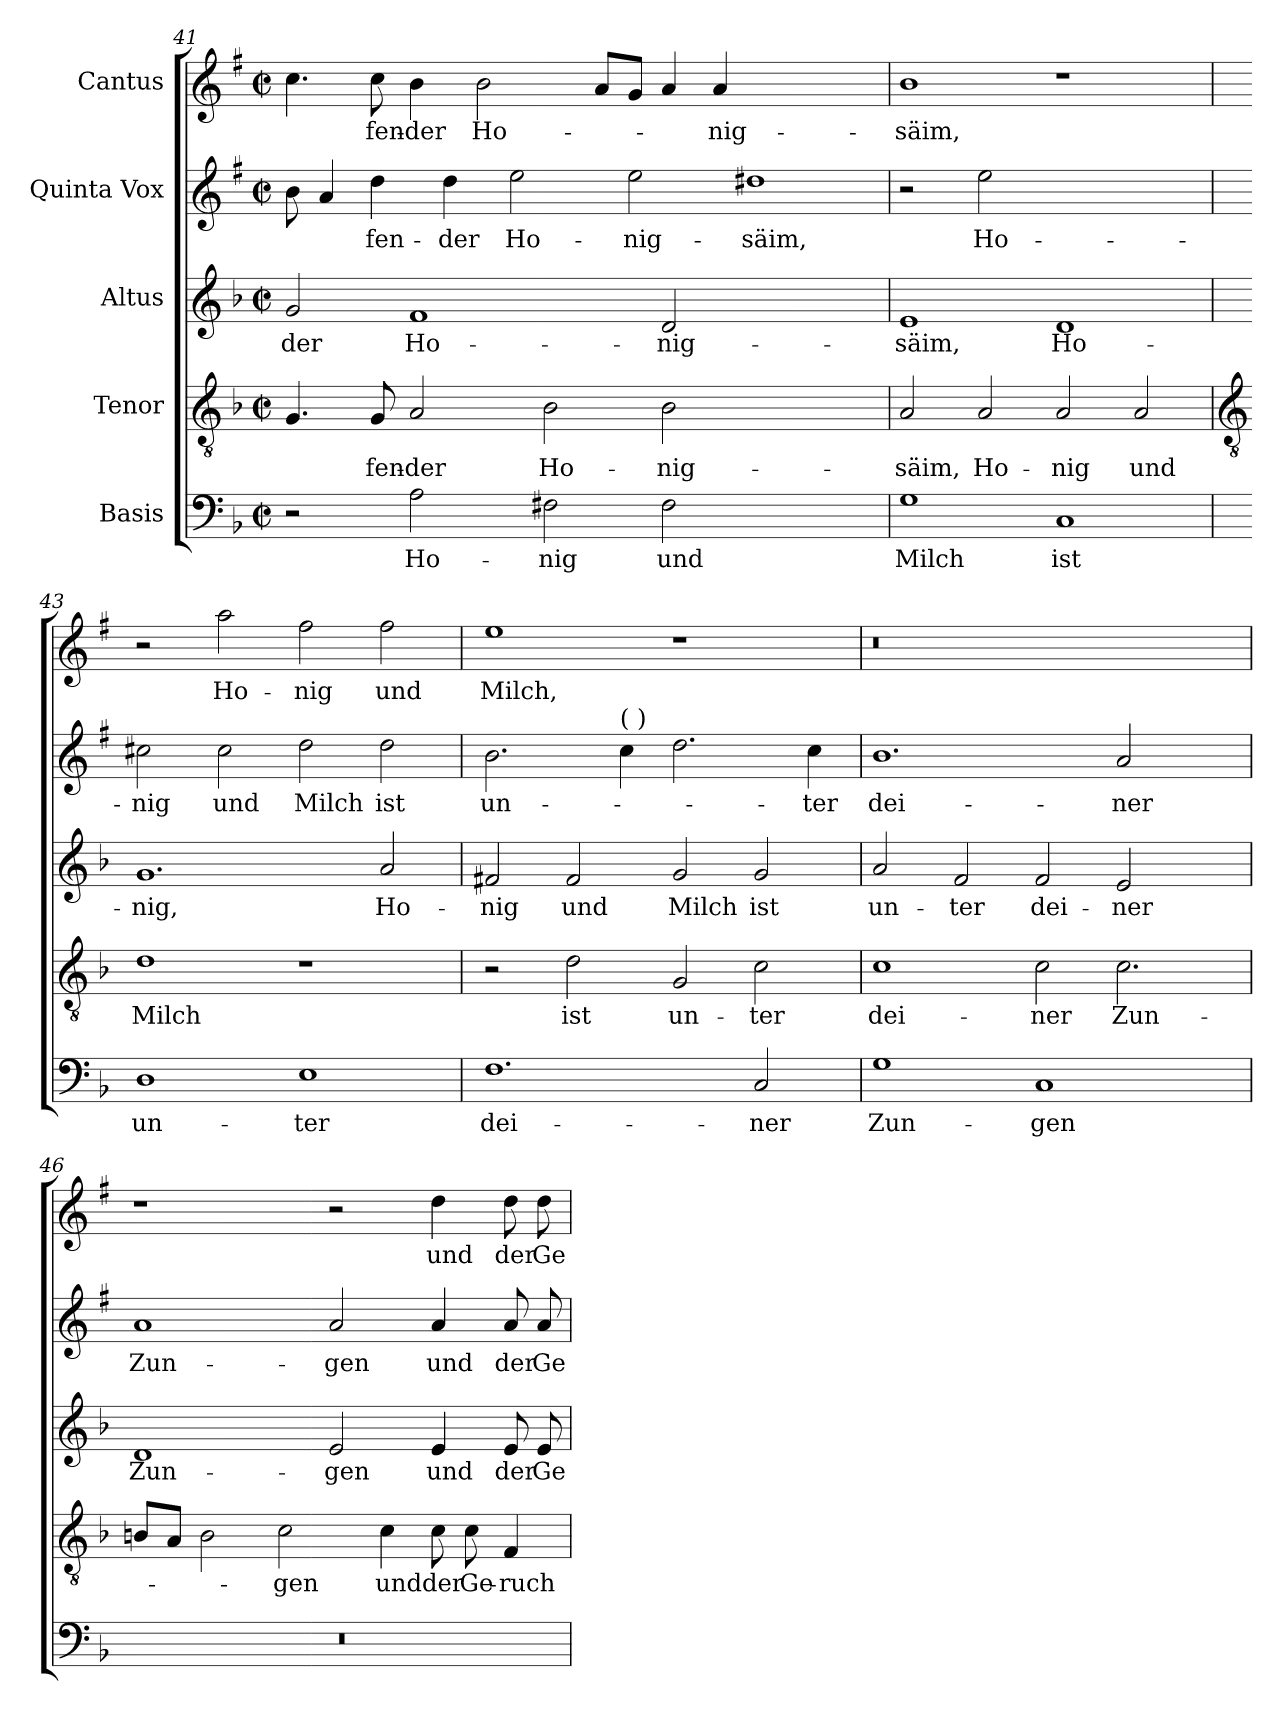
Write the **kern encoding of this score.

**kern	**text	**kern	**text	**kern	**text	**kern	**text	**kern	**text
*part5	*part5	*part4	*part4	*part3	*part3	*part2	*part2	*part1	*part1
*staff5	*staff5	*staff4	*staff4	*staff3	*staff3	*staff2	*staff2	*staff1	*staff1
*I"Basis	*	*I"Tenor	*	*I"Altus	*	*I"Quinta Vox	*	*I"Cantus	*
*clefF4	*	*clefGv2	*	*clefG2	*	*clefG2	*	*clefG2	*
*	*	*	*	*	*	*ITrd1c2	*	*ITrd1c2	*
*k[b-]	*	*k[b-]	*	*k[b-]	*	*k[b-]	*	*k[b-]	*
*F:	*	*F:	*	*F:	*	*F:	*	*F:	*
*M4/2	*	*M4/2	*	*M4/2	*	*M4/2	*	*M4/2	*
*met(c|)	*	*met(c|)	*	*met(c|)	*	*met(c|)	*	*met(c|)	*
=41	=41	=41	=41	=41	=41	=41	=41	=41	=41
!	!	!	!	!	!LO:LY:b	!	!	!	!
2r	.	4.G	.	2g	-der	8a	.	4.b-	.
.	.	.	.	.	.	4g	.	.	.
!	!	!	!LO:LY:b	!	!	!	!LO:LY:b	!	!LO:LY:b
.	.	8G	-fen-	.	.	4cc	-fen-	8b-	-fen-
!	!LO:LY:b	!	!LO:LY:b	!	!LO:LY:b	!	!	!	!LO:LY:b
2A	Ho-	2A	-der	1f	Ho-	.	.	4a	-der
!	!	!	!	!	!	!	!LO:LY:b	!	!
.	.	.	.	.	.	4cc	-der	.	.
!	!	!	!	!	!	!	!	!	!LO:LY:b
.	.	.	.	.	.	.	.	2a	Ho-
!	!	!	!	!	!	!	!LO:LY:b	!	!
.	.	.	.	.	.	2dd	Ho-	.	.
!	!LO:LY:b	!	!LO:LY:b	!	!	!	!	!	!
2F#X	-nig	2B-	Ho-	.	.	.	.	.	.
.	.	.	.	.	.	.	.	8gL	.
!	!	!	!	!	!	!	!LO:LY:b	!	!
.	.	.	.	.	.	2dd	-nig-	8fJ	.
!	!LO:LY:b	!	!LO:LY:b	!	!LO:LY:b	!	!	!	!
2F#	und	2B-	-nig-	2d	-nig-	.	.	4g	.
!	!	!	!	!	!	!	!	!	!LO:LY:b
.	.	.	.	.	.	.	.	4g	-nig-
!	!	!	!	!	!	!	!LO:LY:b	!	!
.	.	.	.	.	.	1cc#X	-säim,	.	.
2..ryy	.	2..ryy	.	2..ryy	.	.	.	2..ryy	.
!!LO:LB:g=z
=42	=42	=42	=42	=42	=42	=42	=42	=42	=42
!	!LO:LY:b	!	!LO:LY:b	!	!LO:LY:b	!	!	!	!LO:LY:b
1G	Milch	2A	-säim,	1e	-säim,	2r	.	1a	-säim,
!	!	!	!LO:LY:b	!	!	!	!LO:LY:b	!	!
.	.	2A	Ho-	.	.	2dd	Ho-	.	.
!	!LO:LY:b	!	!LO:LY:b	!	!LO:LY:b	!	!	!	!
1C	ist	2A	-nig	1d	Ho-	1ryy	.	1r	.
!	!	!	!LO:LY:b	!	!	!	!	!	!
.	.	2A	und	.	.	.	.	.	.
!!LO:LB:g=z
=43	=43	=43	=43	=43	=43	=43	=43	=43	=43
*	*	*clefGv2	*	*	*	*	*	*	*
!	!LO:LY:b	!	!LO:LY:b	!	!LO:LY:b	!	!LO:LY:b	!	!
1D	un-	1d	Milch	1.g	-nig,	2bn	-nig	2r	.
!	!	!	!	!	!	!	!LO:LY:b	!	!LO:LY:b
.	.	.	.	.	.	2b	und	2gg	Ho-
!	!LO:LY:b	!	!	!	!	!	!LO:LY:b	!	!LO:LY:b
1E	-ter	1r	.	.	.	2cc	Milch	2ee	-nig
!	!	!	!	!	!LO:LY:b	!	!LO:LY:b	!	!LO:LY:b
.	.	.	.	2a	Ho-	2cc	ist	2ee	und
=44	=44	=44	=44	=44	=44	=44	=44	=44	=44
!	!LO:LY:b	!	!	!	!LO:LY:b	!	!LO:LY:b	!	!LO:LY:b
1.F	dei-	2r	.	2f#X	-nig	2.a	un-	1dd	Milch,
!	!	!	!LO:LY:b	!	!LO:LY:b	!	!	!	!
.	.	2d	ist	2f#	und	.	.	.	.
!	!	!	!	!	!	!LO:TX:a:t=(  )	!	!	!
.	.	.	.	.	.	4b-	.	.	.
!	!	!	!LO:LY:b	!	!LO:LY:b	!	!	!	!
.	.	2G	un-	2g	Milch	2.cc	.	1r	.
!	!LO:LY:b	!	!LO:LY:b	!	!LO:LY:b	!	!	!	!
2C	-ner	2c	-ter	2g	ist	.	.	.	.
!	!	!	!	!	!	!	!LO:LY:b	!	!
.	.	.	.	.	.	4b-	-ter	.	.
=45	=45	=45	=45	=45	=45	=45	=45	=45	=45
!	!LO:LY:b	!	!LO:LY:b	!	!LO:LY:b	!	!LO:LY:b	!	!
1G	Zun-	1c	dei-	2a	un-	1.a	dei-	0r	.
!	!	!	!	!	!LO:LY:b	!	!	!	!
.	.	.	.	2f	-ter	.	.	.	.
!	!LO:LY:b	!	!LO:LY:b	!	!LO:LY:b	!	!	!	!
1C	-gen	2c	-ner	2f	dei-	.	.	.	.
!	!	!	!LO:LY:b	!	!LO:LY:b	!	!LO:LY:b	!	!
.	.	2.c	Zun-	2e	-ner	2g	-ner	.	.
4ryy	.	.	.	4ryy	.	4ryy	.	4ryy	.
=46	=46	=46	=46	=46	=46	=46	=46	=46	=46
!	!	!	!	!	!LO:LY:b	!	!LO:LY:b	!	!
0r	.	8BnL	.	1d	Zun-	1g	Zun-	1r	.
.	.	8AJ	.	.	.	.	.	.	.
.	.	2B	.	.	.	.	.	.	.
!	!	!	!LO:LY:b	!	!	!	!	!	!
.	.	2c	-gen	.	.	.	.	.	.
!	!	!	!	!	!LO:LY:b	!	!LO:LY:b	!	!
.	.	.	.	2e	-gen	2g	-gen	2r	.
!	!	!	!LO:LY:b	!	!	!	!	!	!
.	.	4c	und	.	.	.	.	.	.
!	!	!	!LO:LY:b	!	!LO:LY:b	!	!LO:LY:b	!	!LO:LY:b
.	.	8c	der	4e	und	4g	und	4cc	und
!	!	!	!LO:LY:b	!	!	!	!	!	!
.	.	8c	Ge-	.	.	.	.	.	.
!	!	!	!LO:LY:b	!	!LO:LY:b	!	!LO:LY:b	!	!LO:LY:b
.	.	4F	-ruch	8e	der	8g	der	8cc	der
!	!	!	!	!	!LO:LY:b	!	!LO:LY:b	!	!LO:LY:b
.	.	.	.	8e	Ge-	8g	Ge-	8cc	Ge-
=	=	=	=	=	=	=	=	=	=
*-	*-	*-	*-	*-	*-	*-	*-	*-	*-
